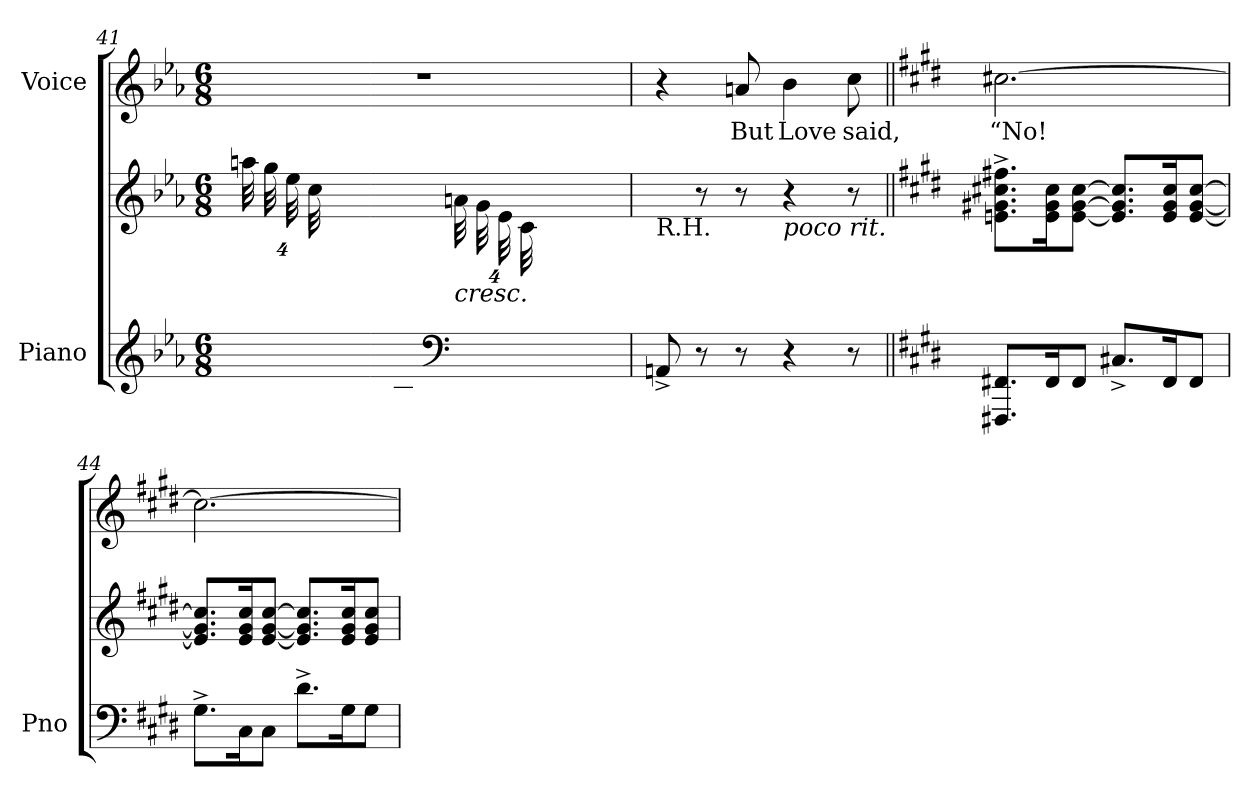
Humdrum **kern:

**kern	**kern	**dynam	**kern	**text	**dynam
*part2	*part2	*part2	*part1	*part1	*part1
*staff3	*staff2	*staff2/3	*staff1	*staff1	*staff1
*I"Piano	*	*	*I"Voice	*	*
*I'Pno	*	*	*	*	*
*clefG2	*clefG2	*	*clefG2	*	*
*k[b-e-a-]	*k[b-e-a-]	*	*k[b-e-a-]	*	*
*M6/8	*M6/8	*	*M6/8	*	*
=41	=41	=41	=41	=41	=41
*^	*	*	*	*	*
*	*	*Xbrackettup	*	*	*	*
8.ryy	4.ryy	(>64%3aan\LL	.	2.r	.	.
.	.	64%3gg\	.	.	.	.
.	.	64%3ee-\	.	.	.	.
.	.	64%3cc\	.	.	.	.
*Xbrackettup	*	*	*	*	*	*
64%3an/	.	8.ryy	.	.	.	.
64%3g/	.	.	.	.	.	.
64%3e-/	.	.	.	.	.	.
64%3c/JJ)	.	.	.	.	.	.
*clefF4	*	*	*	*	*	*
!	!	!LO:TX:b:i:t=cresc.	!	!	!	!
8.ryy	4.ryy	(>64%3an\LL	.	.	.	.
.	.	64%3g\	.	.	.	.
.	.	64%3e-\	.	.	.	.
.	.	64%3c\	.	.	.	.
64%3An/	.	8.ryy	.	.	.	.
64%3G/	.	.	.	.	.	.
64%3E-/	.	.	.	.	.	.
64%3C/JJ	.	.	.	.	.	.
!!LO:LB:g=z
=42	=42	=42	=42	=42	=42	=42
*	*	*	*	*MM120	*	*
!	!	!LO:TX:b:t=R.H.	!	!	!	!
8AAn^/)	8ryy	8ryy	.	4r	.	.
2ryy	8r	8r	.	.	.	.
!	!	!	!	!	!LO:LY:b	!LO:DY:a
!	!	!	!	!	!	!LO:DY:n=1:a
.	8r	8r	.	8an/	But	mf other-dynamics
!	!	!LO:TX:b:i:t=poco rit.	!	!	!	!
!	!	!	!	!	!LO:LY:b	!
.	4r	4r	.	4b-\	Love	.
!	!	!	!	!	!LO:LY:b	!
8ryy	8r	8r	.	8cc\	said,	.
*v	*v	*	*	*	*	*
=43||	=43||	=43||	=43||	=43||	=43||
*k[f#c#g#d#]	*k[f#c#g#d#]	*	*k[f#c#g#d#]	*	*
*	*	*	*MM144	*	*
*^	*	*	*	*	*
!	!	!	!LO:DY:b	!	!LO:LY:b	!
!	!	!	!LO:DY:n=1:b	!	!	!LO:DY:a
!	!	!	!	!	!	!LO:DY:n=1:a
*v	*v	*	*	*	*	*
8.FFF#X/ 8.FF#X/L	8.en\^ 8.g#X\^ 8.cc#X\^ 8.ff#X\^L	f other-dynamics	[2.cc#X\	“No!	f other-dynamics
16FF#/K	16e\ 16g#\ 16cc#\K	.	.	.	.
8FF#/J	[8e\ [8g#\ [8cc#\J	.	.	.	.
8.C#X^/L	8.e/] 8.g#/] 8.cc#/]L	.	.	.	.
16FF#/K	16e/ 16g#/ 16cc#/K	.	.	.	.
8FF#/J	[8e/ [8g#/ [8cc#/J	.	.	.	.
=44	=44	=44	=44	=44	=44
8.G#^\L	8.e/] 8.g#/] 8.cc#/]L	.	2.cc#\_	.	.
16C#\K	16e/ 16g#/ 16cc#/K	.	.	.	.
8C#\J	[8e/ [8g#/ [8cc#/J	.	.	.	.
8.d#^\L	8.e/] 8.g#/] 8.cc#/]L	.	.	.	.
16G#\K	16e/ 16g#/ 16cc#/K	.	.	.	.
8G#\J	8e/ 8g#/ 8cc#/J	.	.	.	.
=	=	=	=	=	=
*-	*-	*-	*-	*-	*-
